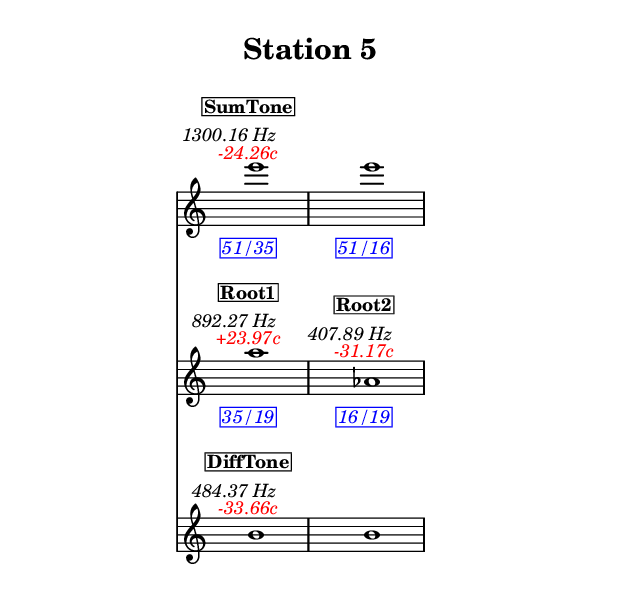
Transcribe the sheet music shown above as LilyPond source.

\version "2.20.0"
\language "english"

#(set-default-paper-size "a6" 'portrait)
#(set-global-staff-size 16)

\header {
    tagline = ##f
    title = \markup {
        \pad-around
            #3
            "Station 5"
        }
}

\layout {
    indent = #25
}

\paper {
    systems-per-page = 1
}

\score {
    \new Score
    <<
        \new Staff
        \with
        {
            \remove Time_signature_engraver
        }
        {
            \clef "treble"
            e'''1
            - \tweak color #red
            ^ \markup {
                \halign
                    #0
                    \italic
                        {
                            -24.26c
                        }
                }
            ^ \markup {
                \halign
                    #1
                    \italic
                        {
                            1300.16
                            Hz
                        }
                }
            ^ \markup {
                \pad-around
                    #1
                    \box
                        \vcenter
                            \halign
                                #0
                                \bold
                                    {
                                        SumTone
                                    }
                }
            - \tweak color #blue
            _ \markup {
                \pad-around
                    #1
                    \box
                        \halign
                            #0
                            \italic
                                {
                                    51/35
                                }
                }
            \override Score.NonMusicalPaperColumn.padding = #5
            \clef "treble"
            e'''1
            - \tweak color #blue
            _ \markup {
                \pad-around
                    #1
                    \box
                        \halign
                            #0
                            \italic
                                {
                                    51/16
                                }
                }
        }
        \new Staff
        \with
        {
            \remove Time_signature_engraver
        }
        {
            \clef "treble"
            a''1
            - \tweak color #red
            ^ \markup {
                \halign
                    #0
                    \italic
                        {
                            +23.97c
                        }
                }
            ^ \markup {
                \halign
                    #1
                    \italic
                        {
                            892.27
                            Hz
                        }
                }
            ^ \markup {
                \pad-around
                    #1
                    \box
                        \vcenter
                            \halign
                                #0
                                \bold
                                    {
                                        Root1
                                    }
                }
            - \tweak color #blue
            _ \markup {
                \pad-around
                    #1
                    \box
                        \halign
                            #0
                            \italic
                                {
                                    35/19
                                }
                }
            \clef "treble"
            af'1
            - \tweak color #red
            ^ \markup {
                \halign
                    #0
                    \italic
                        {
                            -31.17c
                        }
                }
            ^ \markup {
                \halign
                    #1
                    \italic
                        {
                            407.89
                            Hz
                        }
                }
            ^ \markup {
                \pad-around
                    #1
                    \box
                        \vcenter
                            \halign
                                #0
                                \bold
                                    {
                                        Root2
                                    }
                }
            - \tweak color #blue
            _ \markup {
                \pad-around
                    #1
                    \box
                        \halign
                            #0
                            \italic
                                {
                                    16/19
                                }
                }
        }
        \new Staff
        \with
        {
            \remove Time_signature_engraver
        }
        {
            \clef "treble"
            b'1
            - \tweak color #red
            ^ \markup {
                \halign
                    #0
                    \italic
                        {
                            -33.66c
                        }
                }
            ^ \markup {
                \halign
                    #1
                    \italic
                        {
                            484.37
                            Hz
                        }
                }
            ^ \markup {
                \pad-around
                    #1
                    \box
                        \vcenter
                            \halign
                                #0
                                \bold
                                    {
                                        DiffTone
                                    }
                }
            \clef "treble"
            b'1
        }
    >>
}